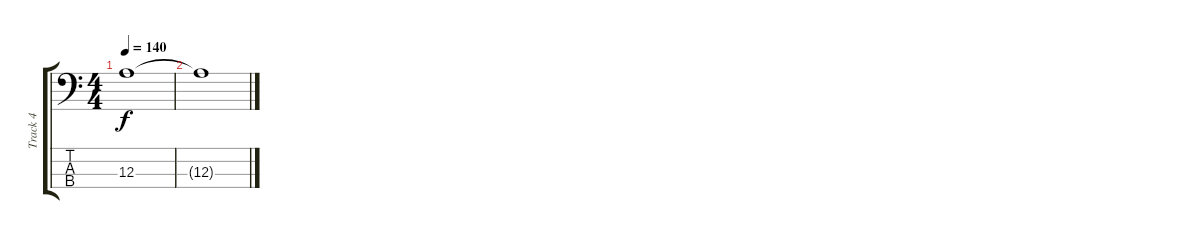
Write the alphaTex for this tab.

\track ("Track 4" "Track 4") {instrument electricbassfinger}
\staff {score tabs}
\tuning (G2 D2 A1 E1) {hide}
\ts (4 4)
\tempo 140
\clef f4
\ks c
12.3{t}.1{dy f} |
12.3{t}.1
